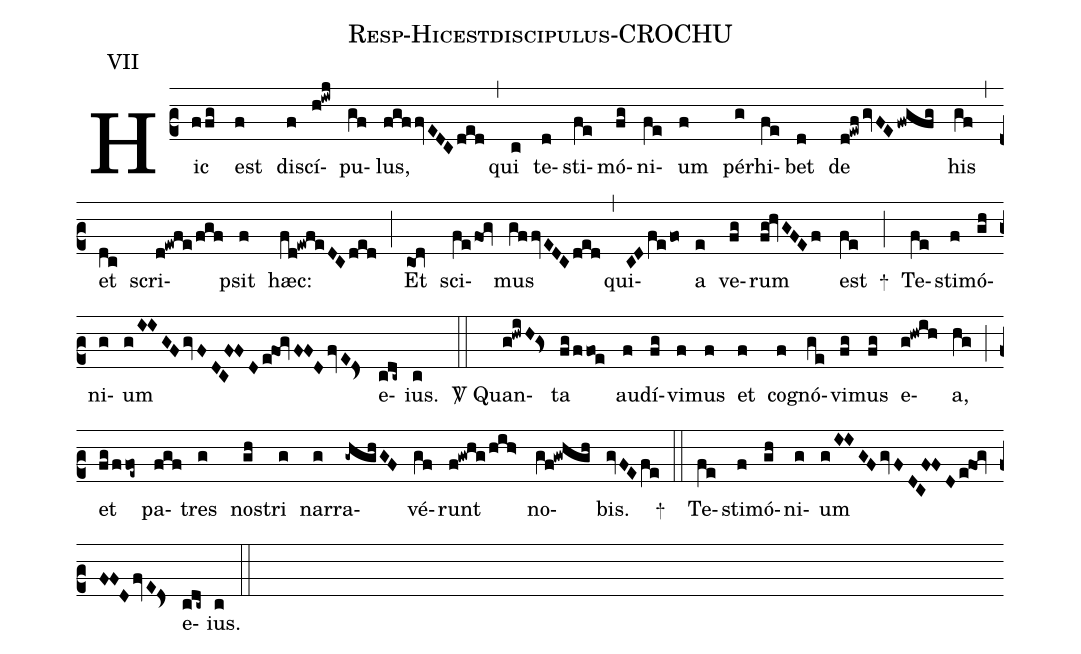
name: Resp-Hicestdiscipulus-CROCHU;
annotation: VII;
%%
(c2) Hic(ffg) est(f) di(f)scí(h!iwj)pu(gf)lus,(fgffvEDCded) (,)
qui(c) te(d)sti(fe)mó(fg)ni(fe)um(f) pér(g)hi(fe)bet(d) de(d!ewf/gvFEfwgfg) his(gf) (,)
et(dc) scri(d!ewfe/fgf)psit(f) hæc:(fd!ewfeDCded) (;)
Et(cOd)  sci(fe/fOg)mus(gffvEDCded) (,)
qui(CDfe/fo)a(e) ve(fg)rum(fg!hvGFEf) est(fe) +(;)
Te(fe)sti(f)mó(gh)ni(g)um(gI!IGFgvFDCF!FD/e!fog/F!F!DfvE!Ds>) e(cdc~)ius.(c) (::)
<sp>V/</sp>
Quan(g!hwiH!Gs>)ta(fg/ffoe) au(f)dí(fg)vi(f)mus(f) et(f) co(f)gnó(ge)vi(fg)mus(fg) e(g!hwih)a,(hg) (;) et(fg/ffoe~) pa(fgf)tres(g) nos(gh)tri(g) nar(g)ra(-ghghGF)vé(gf)runt(f!gwhg/hih>) no(gf!gwhgh)bis.(gvFEfe) +(::)

Te(fe)sti(f)mó(gh)ni(g)um(gI!IGFgvFDCF!FD/e!fog/F!F!DfvE!Ds>) e(cdc~)ius.(c) (::)
